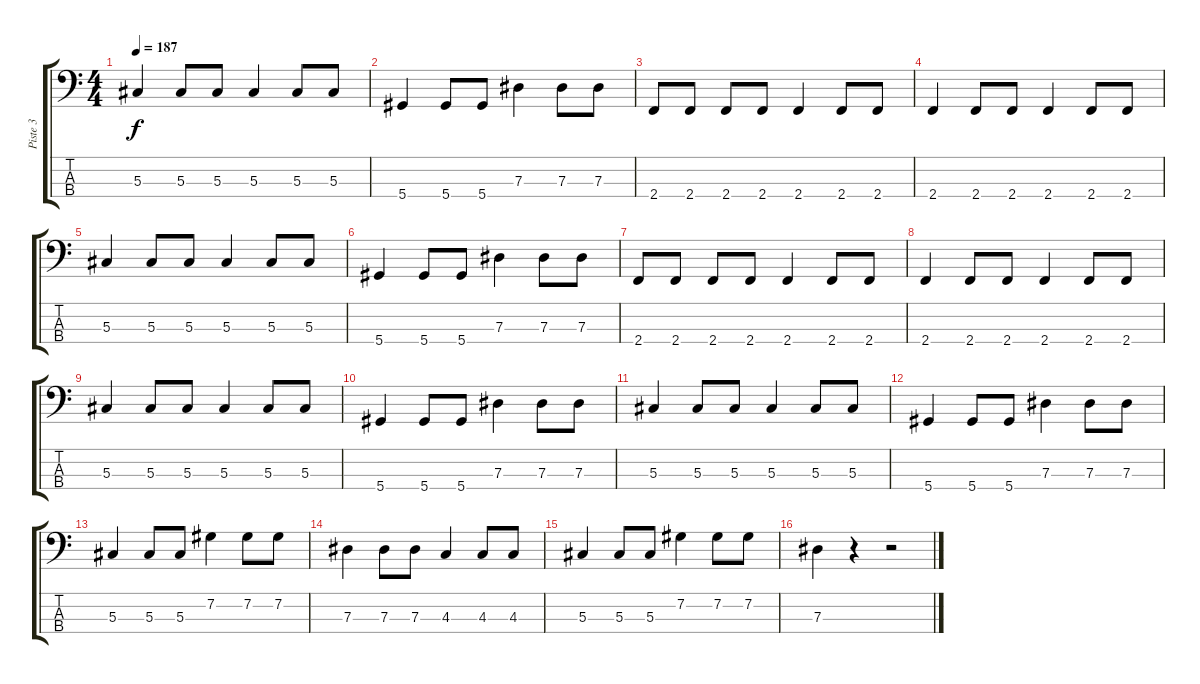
\track ("Piste 3" "Piste 3") {instrument electricbassfinger}
\staff {score tabs}
\tuning (Gb2 Db2 Ab1 Eb1) {hide}
\ts (4 4)
\tempo 187
\clef f4
\ks c
5.3.4{dy f} 5.3.8 5.3.8 5.3.4 5.3.8 5.3.8 |
5.4.4 5.4.8 5.4.8 7.3.4 7.3.8 7.3.8 |
2.4.8 2.4.8 2.4.8 2.4.8 2.4.4 2.4.8 2.4.8 |
2.4.4 2.4.8 2.4.8 2.4.4 2.4.8 2.4.8 |
5.3.4 5.3.8 5.3.8 5.3.4 5.3.8 5.3.8 |
5.4.4 5.4.8 5.4.8 7.3.4 7.3.8 7.3.8 |
2.4.8 2.4.8 2.4.8 2.4.8 2.4.4 2.4.8 2.4.8 |
2.4.4 2.4.8 2.4.8 2.4.4 2.4.8 2.4.8 |
5.3.4 5.3.8 5.3.8 5.3.4 5.3.8 5.3.8 |
5.4.4 5.4.8 5.4.8 7.3.4 7.3.8 7.3.8 |
5.3.4 5.3.8 5.3.8 5.3.4 5.3.8 5.3.8 |
5.4.4 5.4.8 5.4.8 7.3.4 7.3.8 7.3.8 |
5.3.4 5.3.8 5.3.8 7.2.4 7.2.8 7.2.8 |
7.3.4 7.3.8 7.3.8 4.3.4 4.3.8 4.3.8 |
5.3.4 5.3.8 5.3.8 7.2.4 7.2.8 7.2.8 |
7.3.4 r.4 r.2
